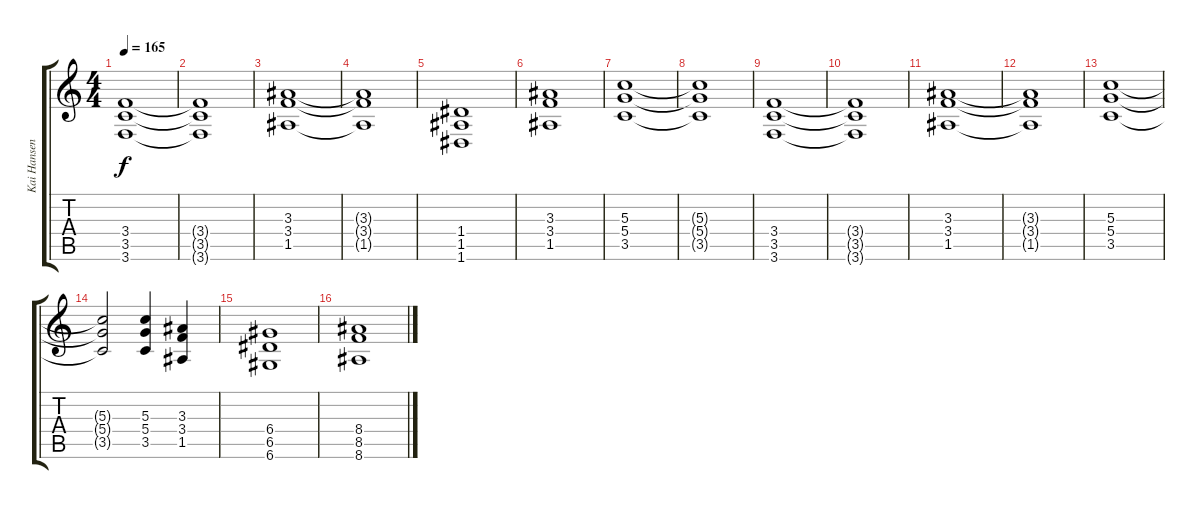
\track ("Kai Hansen" "Kai Hansen") {instrument electricguitarjazz}
\staff {score tabs}
\tuning (E4 B3 G3 D3 A2 D2) {hide}
\ts (4 4)
\tempo 165
\clef g2
\ks c
(3.4 3.5 3.6).1{dy f} |
(3.4{t} 3.5{t} 3.6{t}).1 |
(3.3 3.4 1.5).1 |
(3.3{t} 3.4{t} 1.5{t}).1 |
(1.4 1.5 1.6).1 |
(3.3 3.4 1.5).1 |
(5.3 5.4 3.5).1 |
(5.3{t} 5.4{t} 3.5{t}).1 |
(3.4 3.5 3.6).1 |
(3.4{t} 3.5{t} 3.6{t}).1 |
(3.3 3.4 1.5).1 |
(3.3{t} 3.4{t} 1.5{t}).1 |
(5.3 5.4 3.5).1 |
(5.3{t} 5.4{t} 3.5{t}).2 (5.3 5.4 3.5).4 (3.3 3.4 1.5).4 |
(6.4 6.5 6.6).1 |
(8.4 8.5 8.6).1
